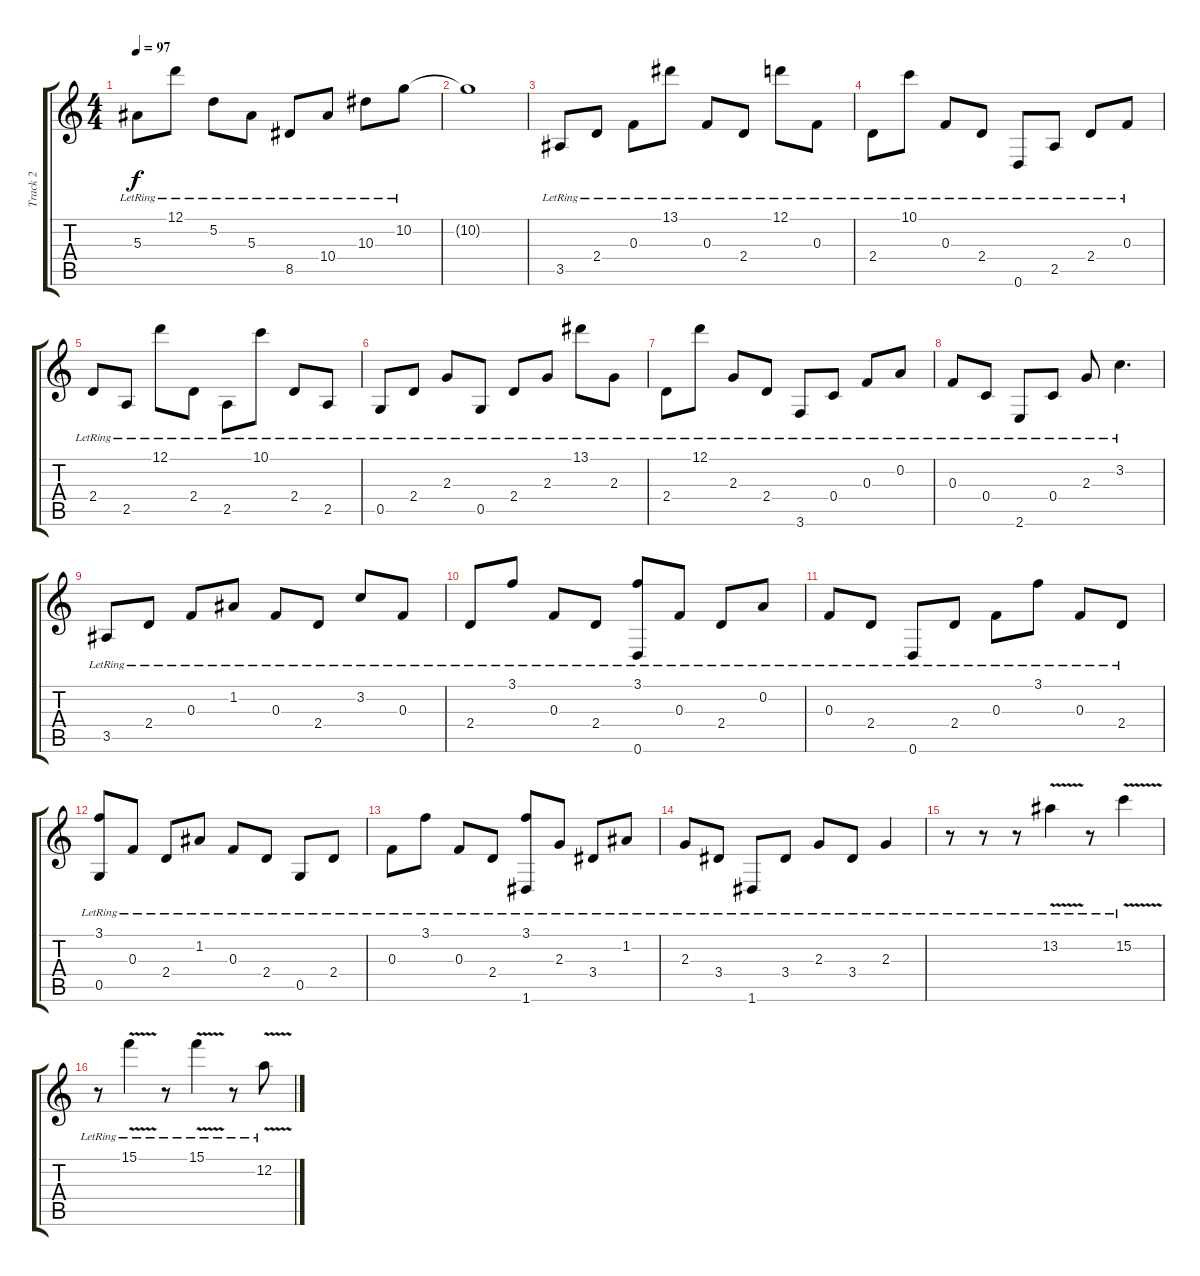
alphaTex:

\track ("Track 2" "Track 2") {instrument electricguitarjazz}
\staff {score tabs}
\tuning (D4 A3 F3 C3 G2 D2) {hide}
\ts (4 4)
\tempo 97
\clef g2
\ks c
5.3{lr}.8{dy f} 12.1{lr}.8 5.2{lr}.8 5.3{lr}.8 8.5{lr}.8 10.4{lr}.8 10.3{lr}.8 10.2{lr}.8 |
10.2{t}.1 |
3.5{lr}.8 2.4{lr}.8 0.3{lr}.8 13.1{lr}.8 0.3{lr}.8 2.4{lr}.8 12.1{lr}.8 0.3{lr}.8 |
2.4{lr}.8 10.1{lr}.8 0.3{lr}.8 2.4{lr}.8 0.6{lr}.8 2.5{lr}.8 2.4{lr}.8 0.3{lr}.8 |
2.4{lr}.8 2.5{lr}.8 12.1{lr}.8 2.4{lr}.8 2.5{lr}.8 10.1{lr}.8 2.4{lr}.8 2.5{lr}.8 |
0.5{lr}.8 2.4{lr}.8 2.3{lr}.8 0.5{lr}.8 2.4{lr}.8 2.3{lr}.8 13.1{lr}.8 2.3{lr}.8 |
2.4{lr}.8 12.1{lr}.8 2.3{lr}.8 2.4{lr}.8 3.6{lr}.8 0.4{lr}.8 0.3{lr}.8 0.2{lr}.8 |
0.3{lr}.8 0.4{lr}.8 2.6{lr}.8 0.4{lr}.8 2.3{lr}.8 3.2{lr}.4{d} |
3.5{lr}.8 2.4{lr}.8 0.3{lr}.8 1.2{lr}.8 0.3{lr}.8 2.4{lr}.8 3.2{lr}.8 0.3{lr}.8 |
2.4{lr}.8 3.1{lr}.8 0.3{lr}.8 2.4{lr}.8 (3.1{lr} 0.6{lr}).8 0.3{lr}.8 2.4{lr}.8 0.2{lr}.8 |
0.3{lr}.8 2.4{lr}.8 0.6{lr}.8 2.4{lr}.8 0.3{lr}.8 3.1{lr}.8 0.3{lr}.8 2.4{lr}.8 |
(3.1{lr} 0.5{lr}).8 0.3{lr}.8 2.4{lr}.8 1.2{lr}.8 0.3{lr}.8 2.4{lr}.8 0.5{lr}.8 2.4{lr}.8 |
0.3{lr}.8 3.1{lr}.8 0.3{lr}.8 2.4{lr}.8 (3.1{lr} 1.6{lr}).8 2.3{lr}.8 3.4{lr}.8 1.2{lr}.8 |
2.3{lr}.8 3.4{lr}.8 1.6{lr}.8 3.4{lr}.8 2.3{lr}.8 3.4{lr}.8 2.3{lr}.4 |
r.8 r.8 r.8 13.2{v lr}.4 r.8 15.2{v lr}.4 |
r.8 15.1{v lr}.4 r.8 15.1{v lr}.4 r.8 12.2{v lr}.8
